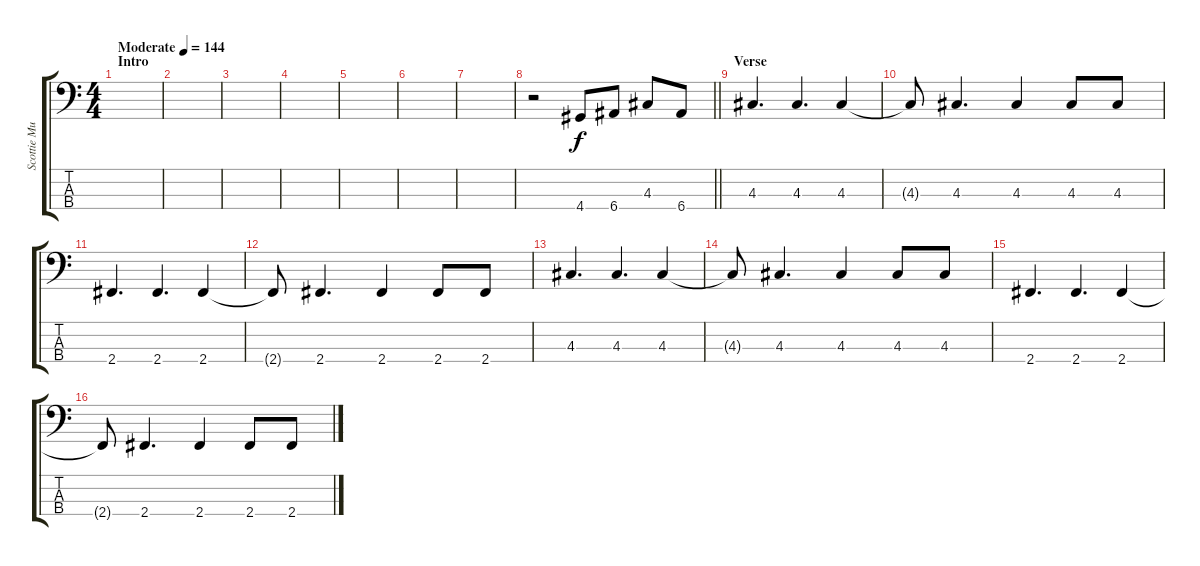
\track ("Scottie Murphy - Bass" "Scottie Mu") {instrument electricbasspick}
\staff {score tabs}
\tuning (G2 D2 A1 E1) {hide}
\ts (4 4)
\section ("" "Intro")
\tempo (144 "Moderate")
\clef f4
\ks c
|
|
|
|
|
|
|
\barLineRight lightlight
r.2 4.4.8 6.4.8 4.3.8 6.4.8 |
\section ("" "Verse")
4.3.4{d} 4.3.4{d} 4.3.4 |
4.3{t}.8 4.3.4{d} 4.3.4 4.3.8 4.3.8 |
2.4.4{d} 2.4.4{d} 2.4.4 |
2.4{t}.8 2.4.4{d} 2.4.4 2.4.8 2.4.8 |
4.3.4{d} 4.3.4{d} 4.3.4 |
4.3{t}.8 4.3.4{d} 4.3.4 4.3.8 4.3.8 |
2.4.4{d} 2.4.4{d} 2.4.4 |
2.4{t}.8 2.4.4{d} 2.4.4 2.4.8 2.4.8
